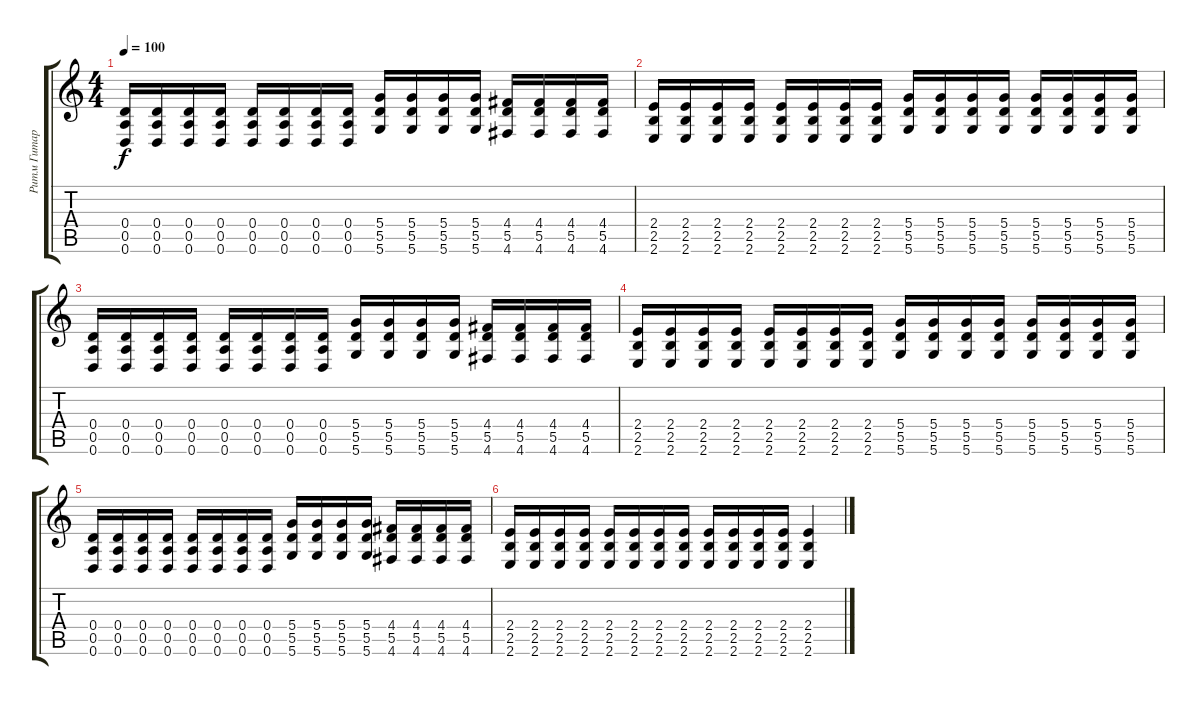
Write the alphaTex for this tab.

\track ("Ритм Гитара (Bizzy D)" "Ритм Гитар") {instrument distortionguitar}
\staff {score tabs}
\tuning (E4 B3 G3 D3 A2 D2) {hide}
\ts (4 4)
\tempo 100
\clef g2
\ks c
(0.4 0.5 0.6).16{dy f} (0.4 0.5 0.6).16 (0.4 0.5 0.6).16 (0.4 0.5 0.6).16 (0.4 0.5 0.6).16 (0.4 0.5 0.6).16 (0.4 0.5 0.6).16 (0.4 0.5 0.6).16 (5.4 5.5 5.6).16 (5.4 5.5 5.6).16 (5.4 5.5 5.6).16 (5.4 5.5 5.6).16 (4.4 5.5 4.6).16 (4.4 5.5 4.6).16 (4.4 5.5 4.6).16 (4.4 5.5 4.6).16 |
(2.4 2.5 2.6).16 (2.4 2.5 2.6).16 (2.4 2.5 2.6).16 (2.4 2.5 2.6).16 (2.4 2.5 2.6).16 (2.4 2.5 2.6).16 (2.4 2.5 2.6).16 (2.4 2.5 2.6).16 (5.4 5.5 5.6).16 (5.4 5.5 5.6).16 (5.4 5.5 5.6).16 (5.4 5.5 5.6).16 (5.4 5.5 5.6).16 (5.4 5.5 5.6).16 (5.4 5.5 5.6).16 (5.4 5.5 5.6).16 |
(0.4 0.5 0.6).16 (0.4 0.5 0.6).16 (0.4 0.5 0.6).16 (0.4 0.5 0.6).16 (0.4 0.5 0.6).16 (0.4 0.5 0.6).16 (0.4 0.5 0.6).16 (0.4 0.5 0.6).16 (5.4 5.5 5.6).16 (5.4 5.5 5.6).16 (5.4 5.5 5.6).16 (5.4 5.5 5.6).16 (4.4 5.5 4.6).16 (4.4 5.5 4.6).16 (4.4 5.5 4.6).16 (4.4 5.5 4.6).16 |
(2.4 2.5 2.6).16 (2.4 2.5 2.6).16 (2.4 2.5 2.6).16 (2.4 2.5 2.6).16 (2.4 2.5 2.6).16 (2.4 2.5 2.6).16 (2.4 2.5 2.6).16 (2.4 2.5 2.6).16 (5.4 5.5 5.6).16 (5.4 5.5 5.6).16 (5.4 5.5 5.6).16 (5.4 5.5 5.6).16 (5.4 5.5 5.6).16 (5.4 5.5 5.6).16 (5.4 5.5 5.6).16 (5.4 5.5 5.6).16 |
(0.4 0.5 0.6).16 (0.4 0.5 0.6).16 (0.4 0.5 0.6).16 (0.4 0.5 0.6).16 (0.4 0.5 0.6).16 (0.4 0.5 0.6).16 (0.4 0.5 0.6).16 (0.4 0.5 0.6).16 (5.4 5.5 5.6).16 (5.4 5.5 5.6).16 (5.4 5.5 5.6).16 (5.4 5.5 5.6).16 (4.4 5.5 4.6).16 (4.4 5.5 4.6).16 (4.4 5.5 4.6).16 (4.4 5.5 4.6).16 |
(2.4 2.5 2.6).16 (2.4 2.5 2.6).16 (2.4 2.5 2.6).16 (2.4 2.5 2.6).16 (2.4 2.5 2.6).16 (2.4 2.5 2.6).16 (2.4 2.5 2.6).16 (2.4 2.5 2.6).16 (2.4 2.5 2.6).16 (2.4 2.5 2.6).16 (2.4 2.5 2.6).16 (2.4 2.5 2.6).16 (2.4 2.5 2.6).4
